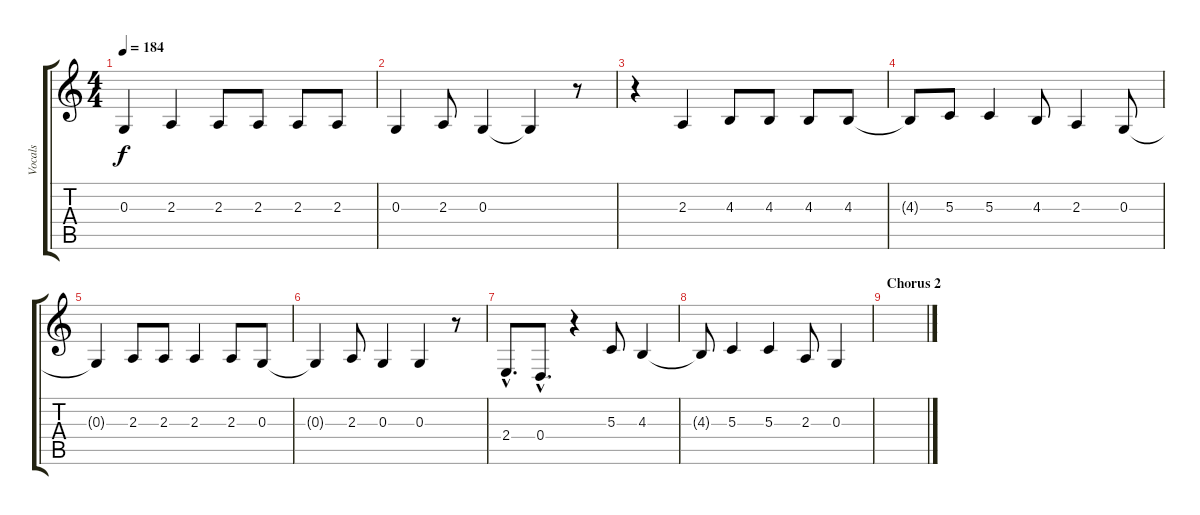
\track ("Vocals" "Vocals") {instrument clarinet}
\staff {score tabs}
\tuning (E4 B3 G3 D3 A2 E2) {hide}
\ts (4 4)
\tempo 184
\clef g2
\ks c
0.3.4{dy f} 2.3.4 2.3.8 2.3.8 2.3.8 2.3.8 |
0.3.4 2.3.8 0.3.4 0.3{t}.4 r.8 |
r.4 2.3.4 4.3.8 4.3.8 4.3.8 4.3.8 |
4.3{t}.8 5.3.8 5.3.4 4.3.8 2.3.4 0.3.8 |
0.3{t}.4 2.3.8 2.3.8 2.3.4 2.3.8 0.3.8 |
0.3{t}.4 2.3.8 0.3.4 0.3.4 r.8 |
2.4{hac}.8{d} 0.4{hac}.8{d} r.4 5.3.8 4.3.4 |
4.3{t}.8 5.3.4 5.3.4 2.3.8 0.3.4 |
\section ("" "Chorus 2")
